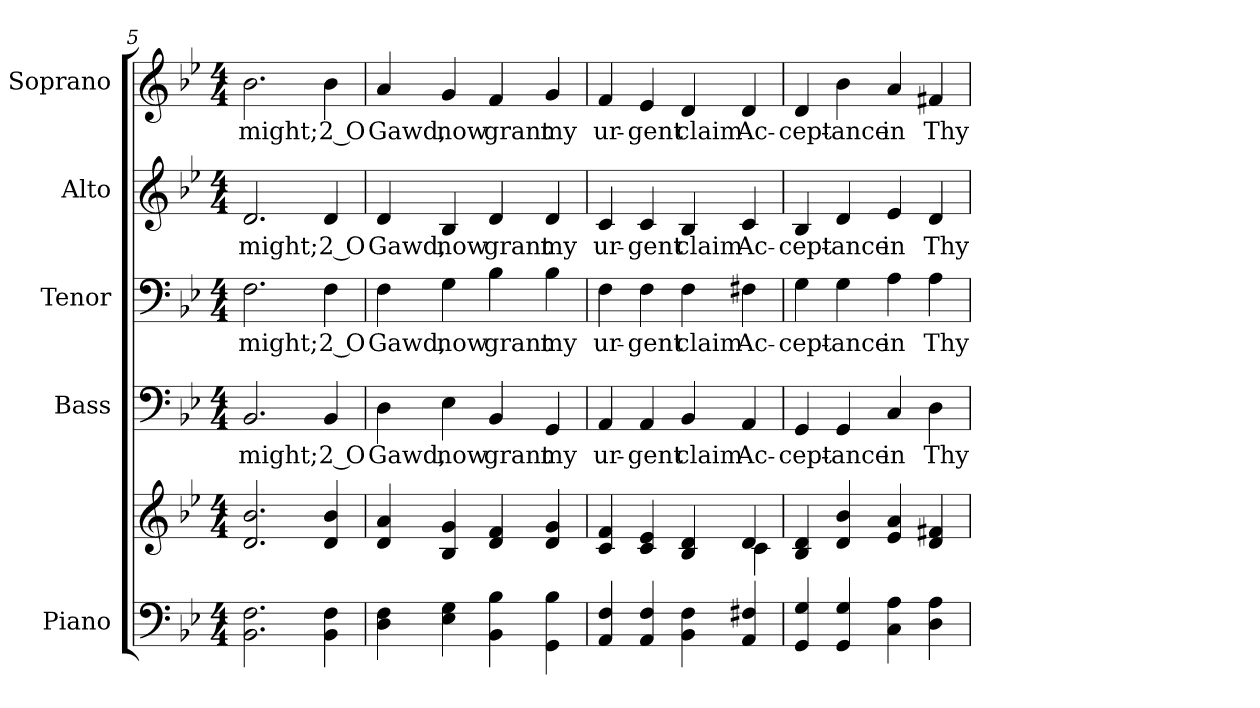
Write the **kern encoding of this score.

**kern	**kern	**kern	**text	**kern	**text	**kern	**text	**kern	**text
*part5	*part5	*part4	*part4	*part3	*part3	*part2	*part2	*part1	*part1
*staff6	*staff5	*staff4	*staff4	*staff3	*staff3	*staff2	*staff2	*staff1	*staff1
*I"Piano	*	*I"Bass	*	*I"Tenor	*	*I"Alto	*	*I"Soprano	*
*I'Pno.	*	*I'B.	*	*I'T.	*	*I'A.	*	*I'S.	*
*clefF4	*clefG2	*clefF4	*	*clefF4	*	*clefG2	*	*clefG2	*
*k[b-e-]	*k[b-e-]	*k[b-e-]	*	*k[b-e-]	*	*k[b-e-]	*	*k[b-e-]	*
*B-:	*B-:	*B-:	*	*B-:	*	*B-:	*	*B-:	*
*M4/4	*M4/4	*M4/4	*	*M4/4	*	*M4/4	*	*M4/4	*
=5	=5	=5	=5	=5	=5	=5	=5	=5	=5
!	!	!	!LO:LY:b:color=#000000	!	!	!	!	!	!
!	!	!	!	!	!LO:LY:b:color=#000000	!	!	!	!
!	!	!	!	!	!	!	!LO:LY:b:color=#000000	!	!
!	!	!	!	!	!	!	!	!	!LO:LY:b:color=#000000
2.BB-i\ 2.Fi	2.di/ 2.b-i	2.BB-i/	might;	2.Fi\	might;	2.di/	might;	2.b-i\	might;
!	!	!	!LO:LY:b:color=#000000	!	!	!	!	!	!
!	!	!	!	!	!LO:LY:b:color=#000000	!	!	!	!
!	!	!	!	!	!	!	!LO:LY:b:color=#000000	!	!
!	!	!	!	!	!	!	!	!	!LO:LY:b:color=#000000
4BB-i\ 4Fi	4di/ 4b-i	4BB-i/	2 O	4Fi\	2 O	4di/	2 O	4b-i\	2 O
!!LO:PB:g=z
=6	=6	=6	=6	=6	=6	=6	=6	=6	=6
!	!	!	!LO:LY:b:color=#000000	!	!	!	!	!	!
!	!	!	!	!	!LO:LY:b:color=#000000	!	!	!	!
!	!	!	!	!	!	!	!LO:LY:b:color=#000000	!	!
!	!	!	!	!	!	!	!	!	!LO:LY:b:color=#000000
4Di\ 4Fi	4di/ 4ai	4Di\	Gawd,	4Fi\	Gawd,	4di/	Gawd,	4ai/	Gawd,
!	!	!	!LO:LY:b:color=#000000	!	!	!	!	!	!
!	!	!	!	!	!LO:LY:b:color=#000000	!	!	!	!
!	!	!	!	!	!	!	!LO:LY:b:color=#000000	!	!
!	!	!	!	!	!	!	!	!	!LO:LY:b:color=#000000
4E-i\ 4Gi	4B-i/ 4gi	4E-i\	now	4Gi\	now	4B-i/	now	4gi/	now
!	!	!	!LO:LY:b:color=#000000	!	!	!	!	!	!
!	!	!	!	!	!LO:LY:b:color=#000000	!	!	!	!
!	!	!	!	!	!	!	!LO:LY:b:color=#000000	!	!
!	!	!	!	!	!	!	!	!	!LO:LY:b:color=#000000
4BB-i\ 4B-i	4di/ 4fi	4BB-i/	grant	4B-i\	grant	4di/	grant	4fi/	grant
!	!	!	!LO:LY:b:color=#000000	!	!	!	!	!	!
!	!	!	!	!	!LO:LY:b:color=#000000	!	!	!	!
!	!	!	!	!	!	!	!LO:LY:b:color=#000000	!	!
!	!	!	!	!	!	!	!	!	!LO:LY:b:color=#000000
4GGi\ 4B-i	4di/ 4gi	4GGi/	my	4B-i\	my	4di/	my	4gi/	my
=7	=7	=7	=7	=7	=7	=7	=7	=7	=7
*	*^	*	*	*	*	*	*	*	*
!	!	!	!	!LO:LY:b:color=#000000	!	!	!	!	!	!
!	!	!	!	!	!	!LO:LY:b:color=#000000	!	!	!	!
!	!	!	!	!	!	!	!	!LO:LY:b:color=#000000	!	!
!	!	!	!	!	!	!	!	!	!	!LO:LY:b:color=#000000
4AAi/ 4Fi	4ci/ 4fi	2ryy	4AAi/	ur-	4Fi\	ur-	4ci/	ur-	4fi/	ur-
!	!	!	!	!LO:LY:b:color=#000000	!	!	!	!	!	!
!	!	!	!	!	!	!LO:LY:b:color=#000000	!	!	!	!
!	!	!	!	!	!	!	!	!LO:LY:b:color=#000000	!	!
!	!	!	!	!	!	!	!	!	!	!LO:LY:b:color=#000000
4AAi/ 4Fi	4ci/ 4e-i	.	4AAi/	-gent	4Fi\	-gent	4ci/	-gent	4e-i/	-gent
!	!	!	!	!LO:LY:b:color=#000000	!	!	!	!	!	!
!	!	!	!	!	!	!LO:LY:b:color=#000000	!	!	!	!
!	!	!	!	!	!	!	!	!LO:LY:b:color=#000000	!	!
!	!	!	!	!	!	!	!	!	!	!LO:LY:b:color=#000000
4BB-i\ 4Fi	4B-i/ 4di	4ryy	4BB-i/	claim	4Fi\	claim	4B-i/	claim	4di/	claim
!	!	!	!	!LO:LY:b:color=#000000	!	!	!	!	!	!
!	!	!	!	!	!	!LO:LY:b:color=#000000	!	!	!	!
!	!	!	!	!	!	!	!	!LO:LY:b:color=#000000	!	!
!	!	!	!	!	!	!	!	!	!	!LO:LY:b:color=#000000
4AAi/ 4F#Xi	4di/	4ci\	4AAi/	Ac-	4F#Xi\	Ac-	4ci/	Ac-	4di/	Ac-
*	*v	*v	*	*	*	*	*	*	*	*
=8	=8	=8	=8	=8	=8	=8	=8	=8	=8
*	*^	*	*	*	*	*	*	*	*
!	!	!	!	!LO:LY:b:color=#000000	!	!	!	!	!	!
*	*v	*v	*	*	*	*	*	*	*	*
*	*^	*	*	*	*	*	*	*	*
!	!	!	!	!	!	!LO:LY:b:color=#000000	!	!	!	!
*	*v	*v	*	*	*	*	*	*	*	*
*	*^	*	*	*	*	*	*	*	*
!	!	!	!	!	!	!	!	!LO:LY:b:color=#000000	!	!
*	*v	*v	*	*	*	*	*	*	*	*
*	*^	*	*	*	*	*	*	*	*
!	!	!	!	!	!	!	!	!	!	!LO:LY:b:color=#000000
*	*v	*v	*	*	*	*	*	*	*	*
4GGi/ 4Gi	4B-i/ 4di	4GGi/	-cept-	4Gi\	-cept-	4B-i/	-cept-	4di/	-cept-
!	!	!	!LO:LY:b:color=#000000	!	!	!	!	!	!
!	!	!	!	!	!LO:LY:b:color=#000000	!	!	!	!
!	!	!	!	!	!	!	!LO:LY:b:color=#000000	!	!
!	!	!	!	!	!	!	!	!	!LO:LY:b:color=#000000
4GGi/ 4Gi	4di/ 4b-i	4GGi/	-ance	4Gi\	-ance	4di/	-ance	4b-i\	-ance
!	!	!	!LO:LY:b:color=#000000	!	!	!	!	!	!
!	!	!	!	!	!LO:LY:b:color=#000000	!	!	!	!
!	!	!	!	!	!	!	!LO:LY:b:color=#000000	!	!
!	!	!	!	!	!	!	!	!	!LO:LY:b:color=#000000
4Ci\ 4Ai	4e-i/ 4ai	4Ci/	in	4Ai\	in	4e-i/	in	4ai/	in
!	!	!	!LO:LY:b:color=#000000	!	!	!	!	!	!
!	!	!	!	!	!LO:LY:b:color=#000000	!	!	!	!
!	!	!	!	!	!	!	!LO:LY:b:color=#000000	!	!
!	!	!	!	!	!	!	!	!	!LO:LY:b:color=#000000
4Di\ 4Ai	4di/ 4f#Xi	4Di\	Thy	4Ai\	Thy	4di/	Thy	4f#Xi/	Thy
=	=	=	=	=	=	=	=	=	=
*-	*-	*-	*-	*-	*-	*-	*-	*-	*-
